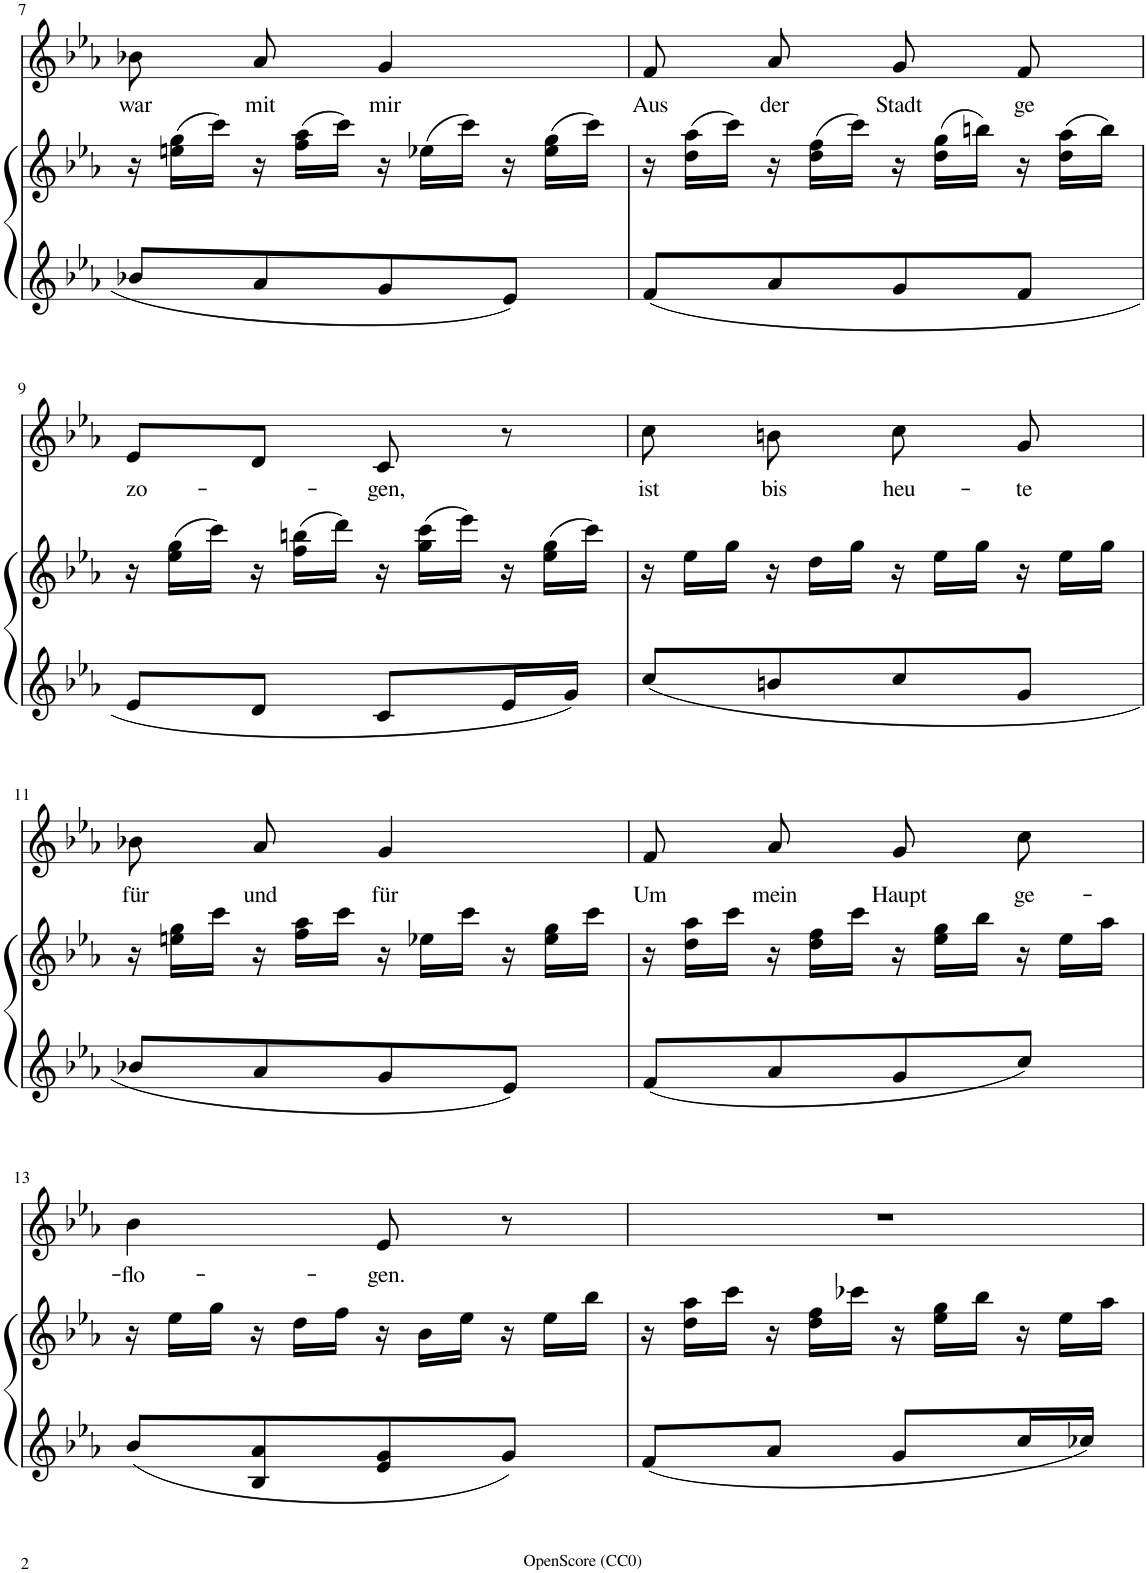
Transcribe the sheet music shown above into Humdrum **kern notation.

**kern	**kern	**kern	**text
*part2	*part2	*part1	*part1
*staff3	*staff2	*staff1	*staff1
*I"Pianoforte	*	*I"Singstimme Voice	*
*I'Pno	*	*	*
!!LO:PB:g=z
*clefG2	*clefG2	*clefG2	*
*k[b-e-a-]	*k[b-e-a-]	*k[b-e-a-]	*
*M2/4	*M2/4	*M2/4	*
*	*Xtuplet	*	*
=7	=7	=7	=7
!	!	!	!LO:LY:b
8b-X/L	24r	8b-X\	war
.	(24een\ 24gg\LL	.	.
.	24ccc\JJ)	.	.
!	!	!	!LO:LY:b
8a-/	24r	8a-/	mit
.	(24ff\ 24aa-\LL	.	.
.	24ccc\JJ)	.	.
!	!	!	!LO:LY:b
8g/	24r	4g/	mir
.	(24ee-X\LL	.	.
.	24ccc\JJ)	.	.
8e-/J	24r	.	.
.	(24ee-\ 24gg\LL	.	.
.	24ccc\JJ)	.	.
=8	=8	=8	=8
!	!	!	!LO:LY:b
8f/L	24r	8f/	Aus
.	(24dd\ 24aa-\LL	.	.
.	24ccc\JJ)	.	.
!	!	!	!LO:LY:b
8a-/	24r	8a-/	der
.	(24dd\ 24ff\LL	.	.
.	24ccc\JJ)	.	.
!	!	!	!LO:LY:b
8g/	24r	8g/	Stadt
.	(24dd\ 24gg\LL	.	.
.	24bbn\JJ)	.	.
!	!	!	!LO:LY:b
8f/J	24r	8f/	ge
.	(24dd\ 24aa-\LL	.	.
.	24bb\JJ)	.	.
!!LO:LB:g=z
=9	=9	=9	=9
!	!	!	!LO:LY:b
8e-/L	24r	8e-/L	zo-
.	(24ee-\ 24gg\LL	.	.
.	24ccc\JJ)	.	.
8d/J	24r	8d/J	.
.	(24ff\ 24bbn\LL	.	.
.	24ddd\JJ)	.	.
!	!	!	!LO:LY:b
8c/L	24r	8c/	-gen,
.	(24gg\ 24ccc\LL	.	.
.	24eee-\JJ)	.	.
16e-/L	24r	8r	.
.	(24ee-\ 24gg\LL	.	.
16g/JJ	.	.	.
.	24ccc\JJ)	.	.
=10	=10	=10	=10
!	!	!	!LO:LY:b
8cc/L	24r	8cc\	ist
.	24ee-\LL	.	.
.	24gg\JJ	.	.
!	!	!	!LO:LY:b
8bn/	24r	8bn\	bis
.	24dd\LL	.	.
.	24gg\JJ	.	.
!	!	!	!LO:LY:b
8cc/	24r	8cc\	heu-
.	24ee-\LL	.	.
.	24gg\JJ	.	.
!	!	!	!LO:LY:b
8g/J	24r	8g/	-te
.	24ee-\LL	.	.
.	24gg\JJ	.	.
!!LO:LB:g=z
=11	=11	=11	=11
!	!	!	!LO:LY:b
8b-X/L	24r	8b-X\	für
.	24een\ 24gg\LL	.	.
.	24ccc\JJ	.	.
!	!	!	!LO:LY:b
8a-/	24r	8a-/	und
.	24ff\ 24aa-\LL	.	.
.	24ccc\JJ	.	.
!	!	!	!LO:LY:b
8g/	24r	4g/	für
.	24ee-X\LL	.	.
.	24ccc\JJ	.	.
8e-/J	24r	.	.
.	24ee-\ 24gg\LL	.	.
.	24ccc\JJ	.	.
=12	=12	=12	=12
!	!	!	!LO:LY:b
8f/L	24r	8f/	Um
.	24dd\ 24aa-\LL	.	.
.	24ccc\JJ	.	.
!	!	!	!LO:LY:b
8a-/	24r	8a-/	mein
.	24dd\ 24ff\LL	.	.
.	24ccc\JJ	.	.
!	!	!	!LO:LY:b
8g/	24r	8g/	Haupt
.	24ee-\ 24gg\LL	.	.
.	24bb-\JJ	.	.
!	!	!	!LO:LY:b
8cc/J	24r	8cc\	ge-
.	24ee-\LL	.	.
.	24aa-\JJ	.	.
!!LO:LB:g=z
=13	=13	=13	=13
!	!	!	!LO:LY:b
8b-/L	24r	4b-\	-flo-
.	24ee-\LL	.	.
.	24gg\JJ	.	.
8B-/ 8a-/	24r	.	.
.	24dd\LL	.	.
.	24ff\JJ	.	.
!	!	!	!LO:LY:b
8e-/ 8g/	24r	8e-/	-gen.
.	24b-\LL	.	.
.	24ee-\JJ	.	.
8g/J	24r	8r	.
.	24ee-\LL	.	.
.	24bb-\JJ	.	.
=14	=14	=14	=14
8f/L	24r	2r	.
.	24dd\ 24aa-\LL	.	.
.	24ccc\JJ	.	.
8a-/J	24r	.	.
.	24dd\ 24ff\LL	.	.
.	24ccc-X\JJ	.	.
8g/L	24r	.	.
.	24ee-\ 24gg\LL	.	.
.	24bb-\JJ	.	.
16cc/L	24r	.	.
.	24ee-\LL	.	.
16cc-X/JJ	.	.	.
.	24aa-\JJ	.	.
=	=	=	=
*-	*-	*-	*-
